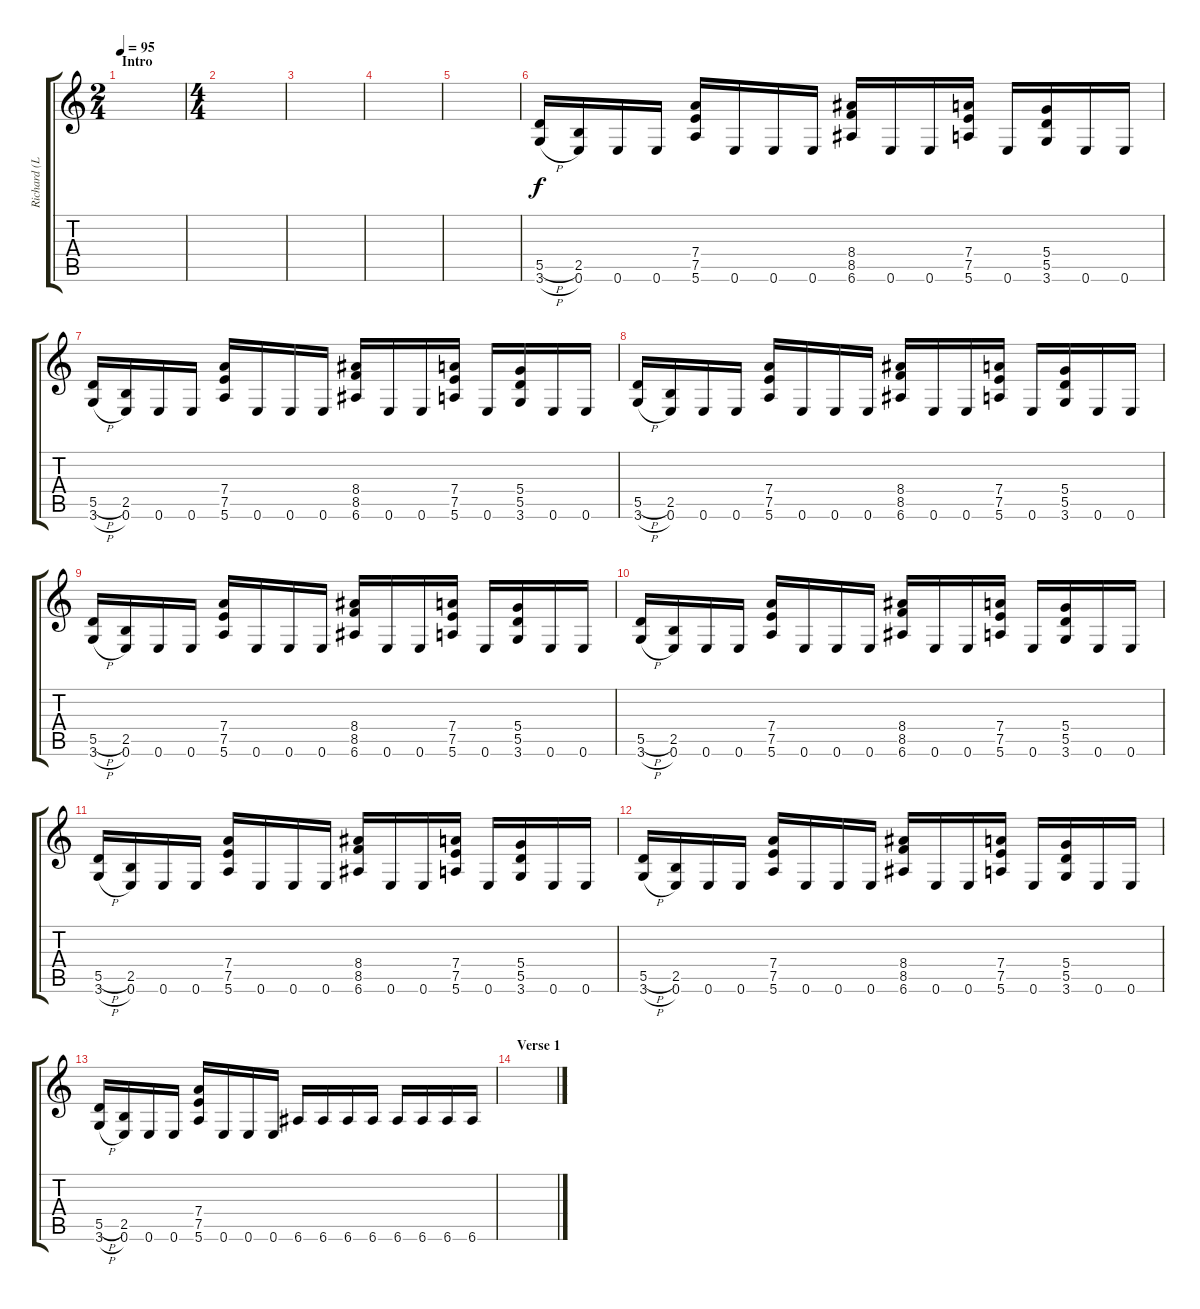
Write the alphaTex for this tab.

\track ("Richard (Lead Guitar)" "Richard (L") {instrument distortionguitar}
\staff {score tabs}
\tuning (E4 B3 G3 D3 A2 E2) {hide}
\ts (2 4)
\section ("" "Intro")
\tempo 95
\clef g2
\ks c
|
\ts (4 4)
|
|
|
|
(5.5{h} 3.6{h}).16{volume 14} (2.5 0.6).16 0.6.16 0.6.16 (7.4 7.5 5.6).16 0.6.16 0.6.16 0.6.16 (8.4 8.5 6.6).16 0.6.16 0.6.16 (7.4 7.5 5.6).16 0.6.16 (5.4 5.5 3.6).16 0.6.16 0.6.16 |
(5.5{h} 3.6{h}).16 (2.5 0.6).16 0.6.16 0.6.16 (7.4 7.5 5.6).16 0.6.16 0.6.16 0.6.16 (8.4 8.5 6.6).16 0.6.16 0.6.16 (7.4 7.5 5.6).16 0.6.16 (5.4 5.5 3.6).16 0.6.16 0.6.16 |
(5.5{h} 3.6{h}).16 (2.5 0.6).16 0.6.16 0.6.16 (7.4 7.5 5.6).16 0.6.16 0.6.16 0.6.16 (8.4 8.5 6.6).16 0.6.16 0.6.16 (7.4 7.5 5.6).16 0.6.16 (5.4 5.5 3.6).16 0.6.16 0.6.16 |
(5.5{h} 3.6{h}).16 (2.5 0.6).16 0.6.16 0.6.16 (7.4 7.5 5.6).16 0.6.16 0.6.16 0.6.16 (8.4 8.5 6.6).16 0.6.16 0.6.16 (7.4 7.5 5.6).16 0.6.16 (5.4 5.5 3.6).16 0.6.16 0.6.16 |
(5.5{h} 3.6{h}).16 (2.5 0.6).16 0.6.16 0.6.16 (7.4 7.5 5.6).16 0.6.16 0.6.16 0.6.16 (8.4 8.5 6.6).16 0.6.16 0.6.16 (7.4 7.5 5.6).16 0.6.16 (5.4 5.5 3.6).16 0.6.16 0.6.16 |
(5.5{h} 3.6{h}).16 (2.5 0.6).16 0.6.16 0.6.16 (7.4 7.5 5.6).16 0.6.16 0.6.16 0.6.16 (8.4 8.5 6.6).16 0.6.16 0.6.16 (7.4 7.5 5.6).16 0.6.16 (5.4 5.5 3.6).16 0.6.16 0.6.16 |
(5.5{h} 3.6{h}).16 (2.5 0.6).16 0.6.16 0.6.16 (7.4 7.5 5.6).16 0.6.16 0.6.16 0.6.16 (8.4 8.5 6.6).16 0.6.16 0.6.16 (7.4 7.5 5.6).16 0.6.16 (5.4 5.5 3.6).16 0.6.16 0.6.16 |
(5.5{h} 3.6{h}).16 (2.5 0.6).16 0.6.16 0.6.16 (7.4 7.5 5.6).16 0.6.16 0.6.16 0.6.16 6.6.16 6.6.16 6.6.16 6.6.16 6.6.16 6.6.16 6.6.16 6.6.16 |
\section ("" "Verse 1")
